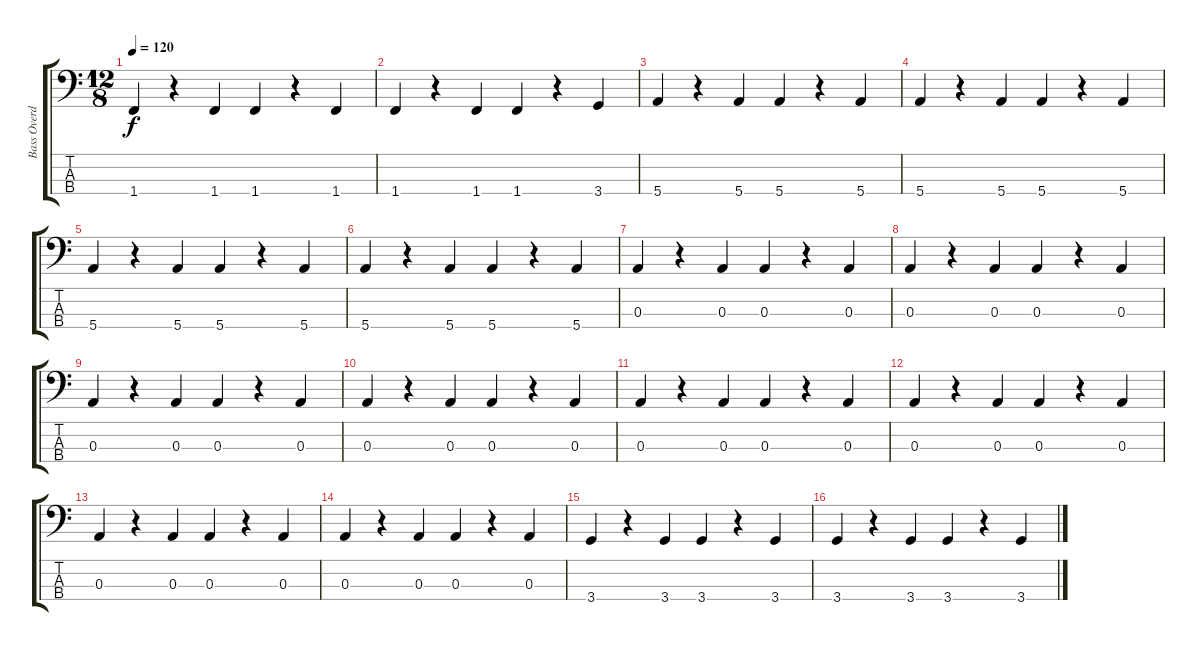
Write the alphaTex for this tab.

\track ("Bass Overdub" "Bass Overd") {instrument acousticbass}
\staff {score tabs}
\tuning (G2 D2 A1 E1) {hide}
\ts (12 8)
\tempo 120
\clef f4
\ks c
1.4.4{dy f} r.4 1.4.4 1.4.4 r.4 1.4.4 |
1.4.4 r.4 1.4.4 1.4.4 r.4 3.4.4 |
5.4.4 r.4 5.4.4 5.4.4 r.4 5.4.4 |
5.4.4 r.4 5.4.4 5.4.4 r.4 5.4.4 |
5.4.4 r.4 5.4.4 5.4.4 r.4 5.4.4 |
5.4.4 r.4 5.4.4 5.4.4 r.4 5.4.4 |
0.3.4 r.4 0.3.4 0.3.4 r.4 0.3.4 |
0.3.4 r.4 0.3.4 0.3.4 r.4 0.3.4 |
0.3.4 r.4 0.3.4 0.3.4 r.4 0.3.4 |
0.3.4 r.4 0.3.4 0.3.4 r.4 0.3.4 |
0.3.4 r.4 0.3.4 0.3.4 r.4 0.3.4 |
0.3.4 r.4 0.3.4 0.3.4 r.4 0.3.4 |
0.3.4 r.4 0.3.4 0.3.4 r.4 0.3.4 |
0.3.4 r.4 0.3.4 0.3.4 r.4 0.3.4 |
3.4.4 r.4 3.4.4 3.4.4 r.4 3.4.4 |
3.4.4 r.4 3.4.4 3.4.4 r.4 3.4.4
